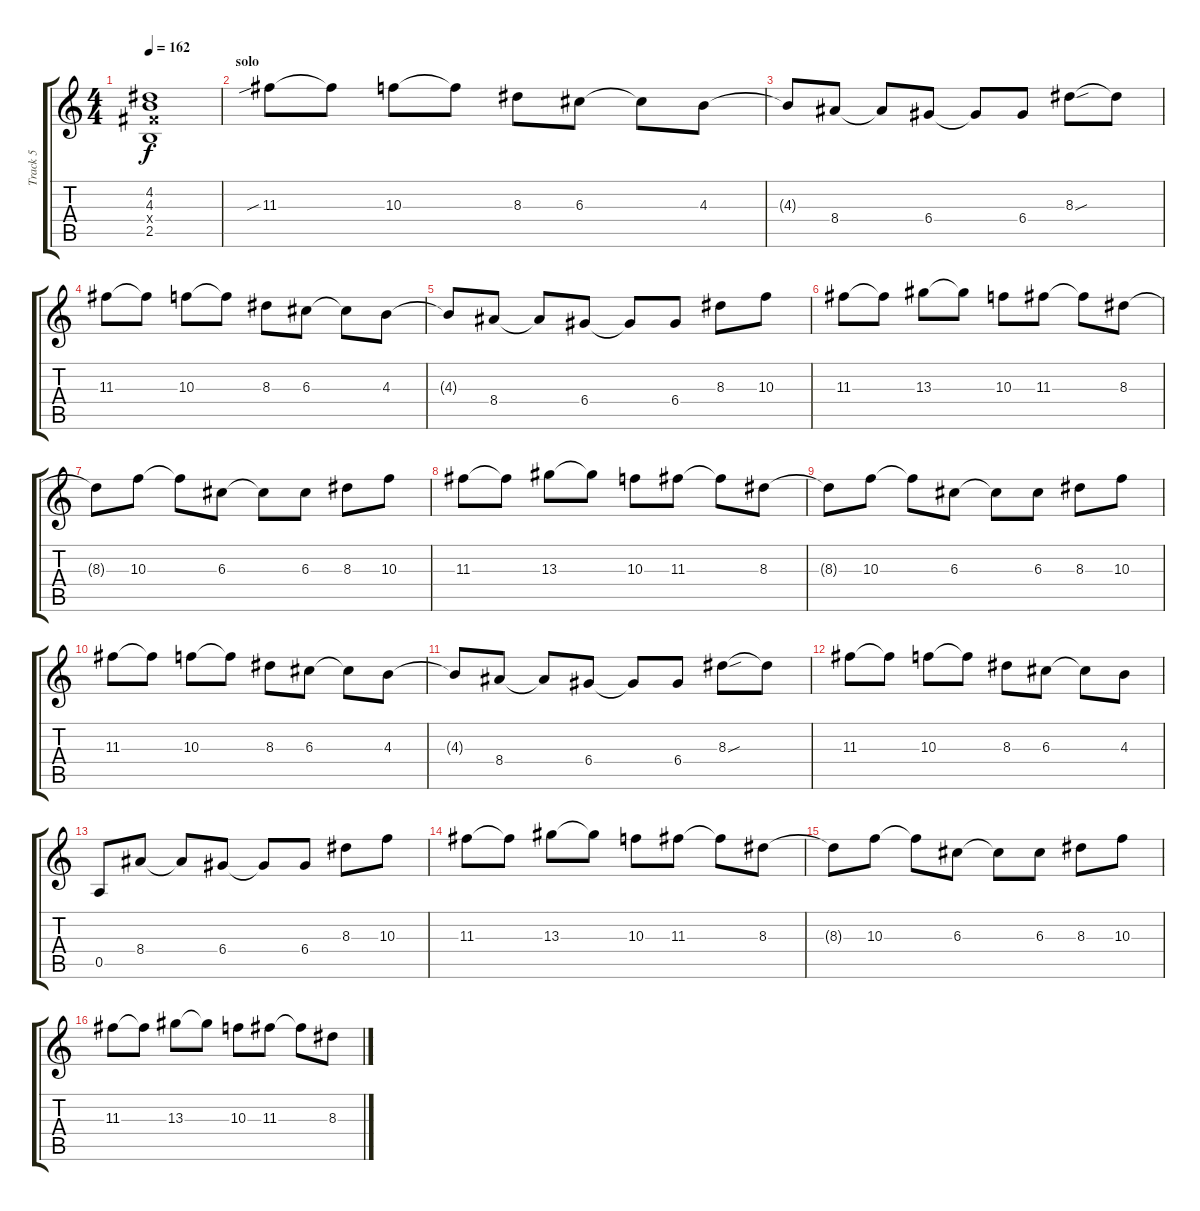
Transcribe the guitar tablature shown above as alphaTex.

\track ("Track 5" "Track 5") {instrument distortionguitar}
\staff {score tabs}
\tuning (E4 B3 G3 D3 A2 E2) {hide}
\ts (4 4)
\tempo 162
\clef g2
\ks c
(4.2 4.3 4.4{x} 2.5).1{dy f} |
\section ("" "solo")
11.3{sib}.8{volume 13 instrument overdrivenguitar} 11.3{t}.8 10.3.8 10.3{t}.8 8.3.8 6.3.8 6.3{t}.8 4.3.8 |
4.3{t}.8 8.4.8 8.4{t}.8 6.4.8 6.4{t}.8 6.4.8 8.3{sou}.8 8.3{t}.8 |
11.3.8 11.3{t}.8 10.3.8 10.3{t}.8 8.3.8 6.3.8 6.3{t}.8 4.3.8 |
4.3{t}.8 8.4.8 8.4{t}.8 6.4.8 6.4{t}.8 6.4.8 8.3.8 10.3.8 |
11.3.8 11.3{t}.8 13.3.8 13.3{t}.8 10.3.8 11.3.8 11.3{t}.8 8.3.8 |
8.3{t}.8 10.3.8 10.3{t}.8 6.3.8 6.3{t}.8 6.3.8 8.3.8 10.3.8 |
11.3.8 11.3{t}.8 13.3.8 13.3{t}.8 10.3.8 11.3.8 11.3{t}.8 8.3.8 |
8.3{t}.8 10.3.8 10.3{t}.8 6.3.8 6.3{t}.8 6.3.8 8.3.8 10.3.8 |
11.3.8 11.3{t}.8 10.3.8 10.3{t}.8 8.3.8 6.3.8 6.3{t}.8 4.3.8 |
4.3{t}.8 8.4.8 8.4{t}.8 6.4.8 6.4{t}.8 6.4.8 8.3{sou}.8 8.3{t}.8 |
11.3.8 11.3{t}.8 10.3.8 10.3{t}.8 8.3.8 6.3.8 6.3{t}.8 4.3.8 |
0.5.8 8.4.8 8.4{t}.8 6.4.8 6.4{t}.8 6.4.8 8.3.8 10.3.8 |
11.3.8 11.3{t}.8 13.3.8 13.3{t}.8 10.3.8 11.3.8 11.3{t}.8 8.3.8 |
8.3{t}.8 10.3.8 10.3{t}.8 6.3.8 6.3{t}.8 6.3.8 8.3.8 10.3.8 |
11.3.8 11.3{t}.8 13.3.8 13.3{t}.8 10.3.8 11.3.8 11.3{t}.8 8.3.8
